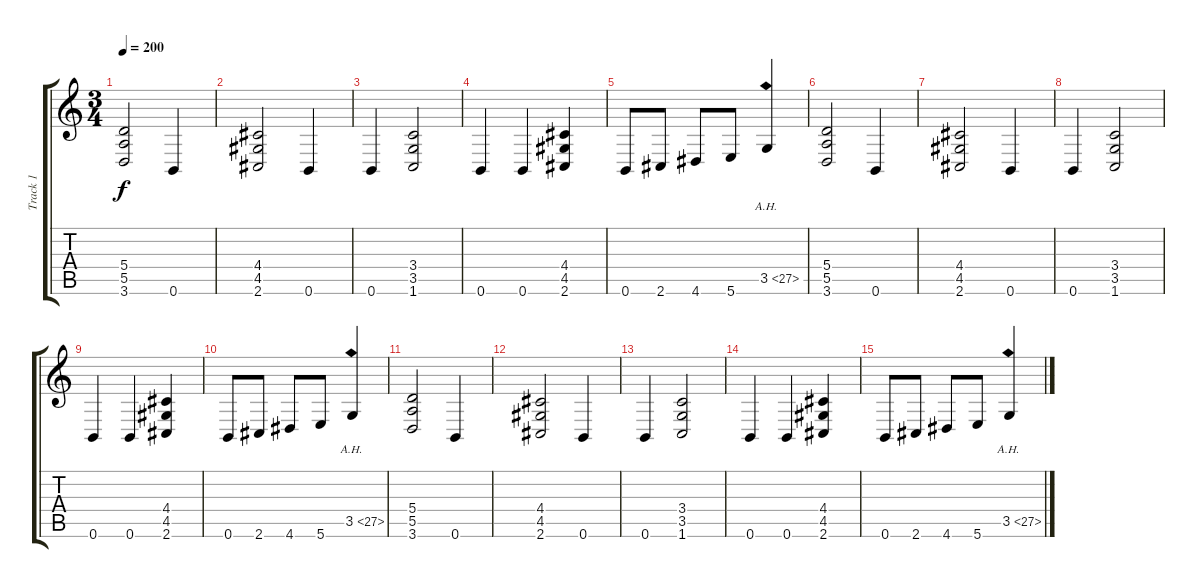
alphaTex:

\track ("Track 1" "Track 1") {instrument overdrivenguitar}
\staff {score tabs}
\tuning (B3 Gb3 D3 A2 E2 B1) {hide}
\ts (3 4)
\tempo 200
\clef g2
\ks c
(5.4 5.5 3.6).2{dy f} 0.6.4 |
(4.4 4.5 2.6).2 0.6.4 |
0.6.4 (3.4 3.5 1.6).2 |
0.6.4 0.6.4 (4.4 4.5 2.6).4 |
0.6.8 2.6.8 4.6.8 5.6.8 3.5{ah 24}.4 |
(5.4 5.5 3.6).2 0.6.4 |
(4.4 4.5 2.6).2 0.6.4 |
0.6.4 (3.4 3.5 1.6).2 |
0.6.4 0.6.4 (4.4 4.5 2.6).4 |
0.6.8 2.6.8 4.6.8 5.6.8 3.5{ah 24}.4 |
(5.4 5.5 3.6).2 0.6.4 |
(4.4 4.5 2.6).2 0.6.4 |
0.6.4 (3.4 3.5 1.6).2 |
0.6.4 0.6.4 (4.4 4.5 2.6).4 |
0.6.8 2.6.8 4.6.8 5.6.8 3.5{ah 24}.4
